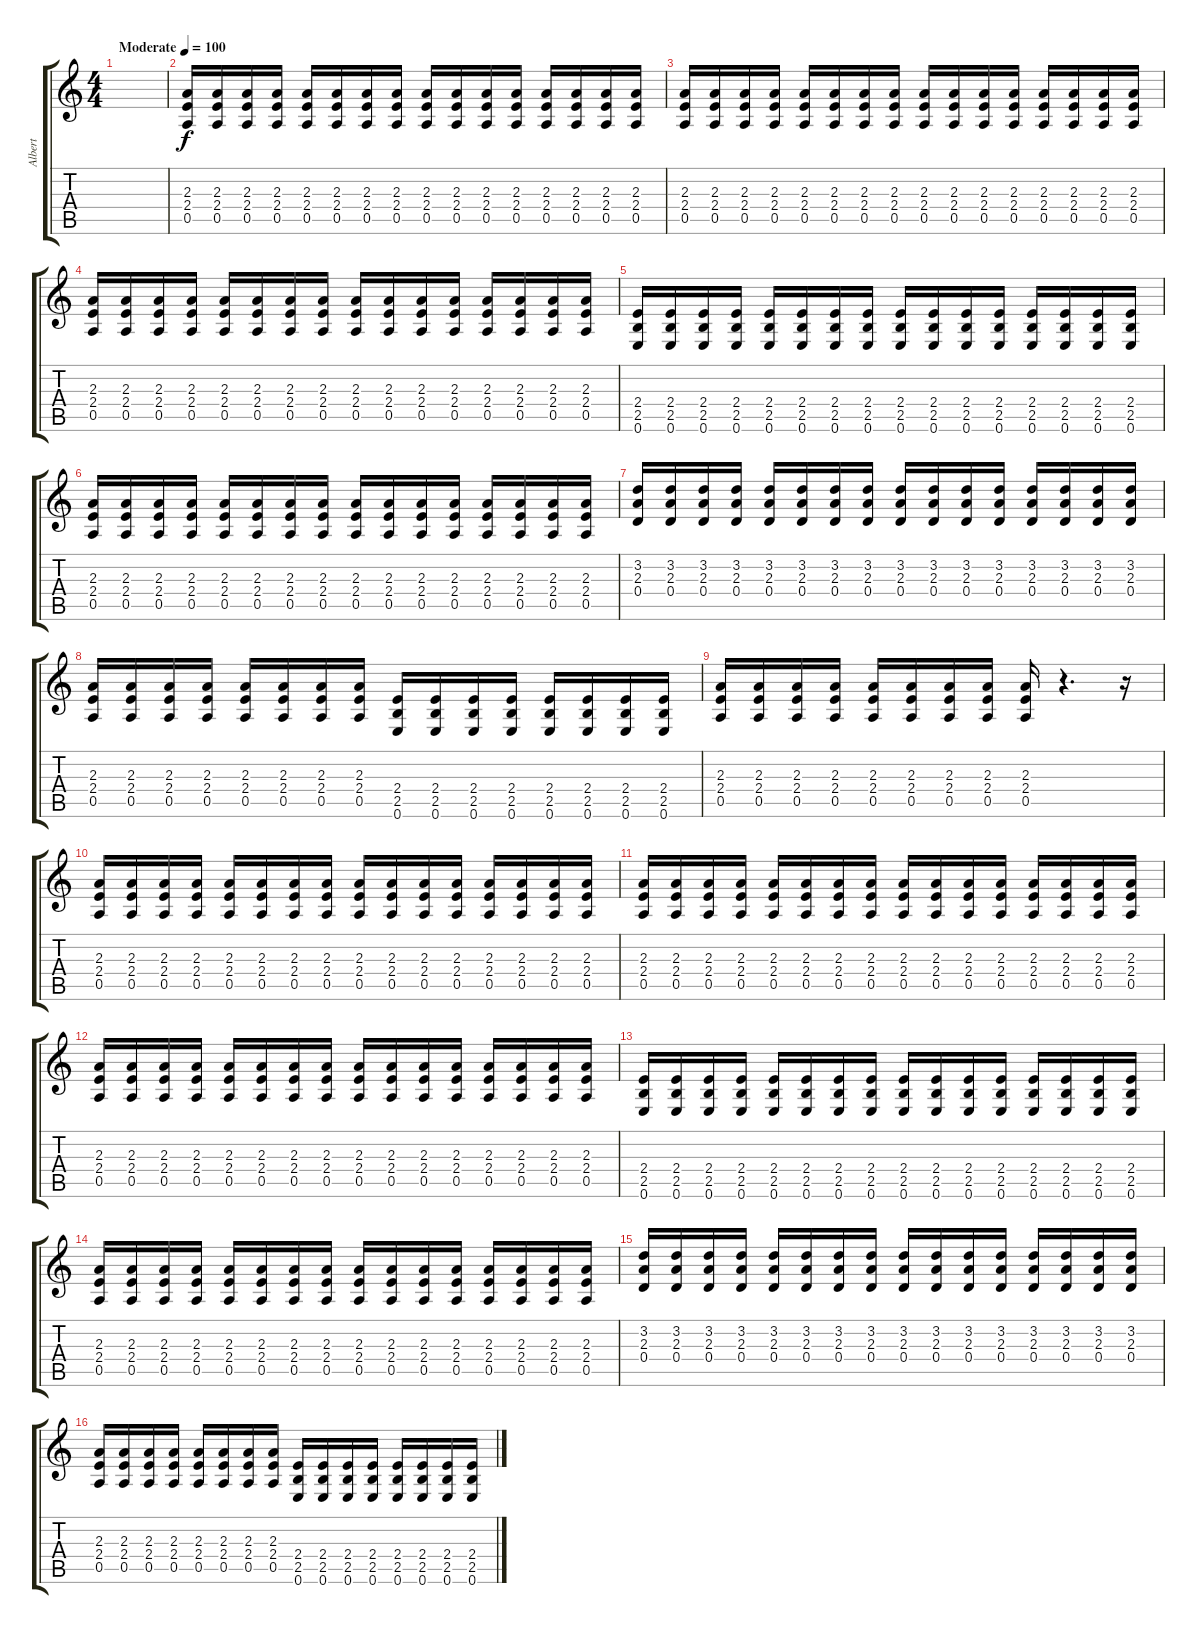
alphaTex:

\track ("Albert" "Albert") {instrument acousticguitarsteel}
\staff {score tabs}
\tuning (E4 B3 G3 D3 A2 E2) {hide}
\ts (4 4)
\tempo (100 "Moderate")
\clef g2
\ks c
|
(2.3 2.4 0.5).16 (2.3 2.4 0.5).16 (2.3 2.4 0.5).16 (2.3 2.4 0.5).16 (2.3 2.4 0.5).16 (2.3 2.4 0.5).16 (2.3 2.4 0.5).16 (2.3 2.4 0.5).16 (2.3 2.4 0.5).16 (2.3 2.4 0.5).16 (2.3 2.4 0.5).16 (2.3 2.4 0.5).16 (2.3 2.4 0.5).16 (2.3 2.4 0.5).16 (2.3 2.4 0.5).16 (2.3 2.4 0.5).16 |
(2.3 2.4 0.5).16 (2.3 2.4 0.5).16 (2.3 2.4 0.5).16 (2.3 2.4 0.5).16 (2.3 2.4 0.5).16 (2.3 2.4 0.5).16 (2.3 2.4 0.5).16 (2.3 2.4 0.5).16 (2.3 2.4 0.5).16 (2.3 2.4 0.5).16 (2.3 2.4 0.5).16 (2.3 2.4 0.5).16 (2.3 2.4 0.5).16 (2.3 2.4 0.5).16 (2.3 2.4 0.5).16 (2.3 2.4 0.5).16 |
(2.3 2.4 0.5).16 (2.3 2.4 0.5).16 (2.3 2.4 0.5).16 (2.3 2.4 0.5).16 (2.3 2.4 0.5).16 (2.3 2.4 0.5).16 (2.3 2.4 0.5).16 (2.3 2.4 0.5).16 (2.3 2.4 0.5).16 (2.3 2.4 0.5).16 (2.3 2.4 0.5).16 (2.3 2.4 0.5).16 (2.3 2.4 0.5).16 (2.3 2.4 0.5).16 (2.3 2.4 0.5).16 (2.3 2.4 0.5).16 |
(2.4 2.5 0.6).16 (2.4 2.5 0.6).16 (2.4 2.5 0.6).16 (2.4 2.5 0.6).16 (2.4 2.5 0.6).16 (2.4 2.5 0.6).16 (2.4 2.5 0.6).16 (2.4 2.5 0.6).16 (2.4 2.5 0.6).16 (2.4 2.5 0.6).16 (2.4 2.5 0.6).16 (2.4 2.5 0.6).16 (2.4 2.5 0.6).16 (2.4 2.5 0.6).16 (2.4 2.5 0.6).16 (2.4 2.5 0.6).16 |
(2.3 2.4 0.5).16 (2.3 2.4 0.5).16 (2.3 2.4 0.5).16 (2.3 2.4 0.5).16 (2.3 2.4 0.5).16 (2.3 2.4 0.5).16 (2.3 2.4 0.5).16 (2.3 2.4 0.5).16 (2.3 2.4 0.5).16 (2.3 2.4 0.5).16 (2.3 2.4 0.5).16 (2.3 2.4 0.5).16 (2.3 2.4 0.5).16 (2.3 2.4 0.5).16 (2.3 2.4 0.5).16 (2.3 2.4 0.5).16 |
(3.2 2.3 0.4).16 (3.2 2.3 0.4).16 (3.2 2.3 0.4).16 (3.2 2.3 0.4).16 (3.2 2.3 0.4).16 (3.2 2.3 0.4).16 (3.2 2.3 0.4).16 (3.2 2.3 0.4).16 (3.2 2.3 0.4).16 (3.2 2.3 0.4).16 (3.2 2.3 0.4).16 (3.2 2.3 0.4).16 (3.2 2.3 0.4).16 (3.2 2.3 0.4).16 (3.2 2.3 0.4).16 (3.2 2.3 0.4).16 |
(2.3 2.4 0.5).16 (2.3 2.4 0.5).16 (2.3 2.4 0.5).16 (2.3 2.4 0.5).16 (2.3 2.4 0.5).16 (2.3 2.4 0.5).16 (2.3 2.4 0.5).16 (2.3 2.4 0.5).16 (2.4 2.5 0.6).16 (2.4 2.5 0.6).16 (2.4 2.5 0.6).16 (2.4 2.5 0.6).16 (2.4 2.5 0.6).16 (2.4 2.5 0.6).16 (2.4 2.5 0.6).16 (2.4 2.5 0.6).16 |
(2.3 2.4 0.5).16 (2.3 2.4 0.5).16 (2.3 2.4 0.5).16 (2.3 2.4 0.5).16 (2.3 2.4 0.5).16 (2.3 2.4 0.5).16 (2.3 2.4 0.5).16 (2.3 2.4 0.5).16 (2.3 2.4 0.5).16 r.4{d} r.16 |
(2.3 2.4 0.5).16 (2.3 2.4 0.5).16 (2.3 2.4 0.5).16 (2.3 2.4 0.5).16 (2.3 2.4 0.5).16 (2.3 2.4 0.5).16 (2.3 2.4 0.5).16 (2.3 2.4 0.5).16 (2.3 2.4 0.5).16 (2.3 2.4 0.5).16 (2.3 2.4 0.5).16 (2.3 2.4 0.5).16 (2.3 2.4 0.5).16 (2.3 2.4 0.5).16 (2.3 2.4 0.5).16 (2.3 2.4 0.5).16 |
(2.3 2.4 0.5).16 (2.3 2.4 0.5).16 (2.3 2.4 0.5).16 (2.3 2.4 0.5).16 (2.3 2.4 0.5).16 (2.3 2.4 0.5).16 (2.3 2.4 0.5).16 (2.3 2.4 0.5).16 (2.3 2.4 0.5).16 (2.3 2.4 0.5).16 (2.3 2.4 0.5).16 (2.3 2.4 0.5).16 (2.3 2.4 0.5).16 (2.3 2.4 0.5).16 (2.3 2.4 0.5).16 (2.3 2.4 0.5).16 |
(2.3 2.4 0.5).16 (2.3 2.4 0.5).16 (2.3 2.4 0.5).16 (2.3 2.4 0.5).16 (2.3 2.4 0.5).16 (2.3 2.4 0.5).16 (2.3 2.4 0.5).16 (2.3 2.4 0.5).16 (2.3 2.4 0.5).16 (2.3 2.4 0.5).16 (2.3 2.4 0.5).16 (2.3 2.4 0.5).16 (2.3 2.4 0.5).16 (2.3 2.4 0.5).16 (2.3 2.4 0.5).16 (2.3 2.4 0.5).16 |
(2.4 2.5 0.6).16 (2.4 2.5 0.6).16 (2.4 2.5 0.6).16 (2.4 2.5 0.6).16 (2.4 2.5 0.6).16 (2.4 2.5 0.6).16 (2.4 2.5 0.6).16 (2.4 2.5 0.6).16 (2.4 2.5 0.6).16 (2.4 2.5 0.6).16 (2.4 2.5 0.6).16 (2.4 2.5 0.6).16 (2.4 2.5 0.6).16 (2.4 2.5 0.6).16 (2.4 2.5 0.6).16 (2.4 2.5 0.6).16 |
(2.3 2.4 0.5).16 (2.3 2.4 0.5).16 (2.3 2.4 0.5).16 (2.3 2.4 0.5).16 (2.3 2.4 0.5).16 (2.3 2.4 0.5).16 (2.3 2.4 0.5).16 (2.3 2.4 0.5).16 (2.3 2.4 0.5).16 (2.3 2.4 0.5).16 (2.3 2.4 0.5).16 (2.3 2.4 0.5).16 (2.3 2.4 0.5).16 (2.3 2.4 0.5).16 (2.3 2.4 0.5).16 (2.3 2.4 0.5).16 |
(3.2 2.3 0.4).16 (3.2 2.3 0.4).16 (3.2 2.3 0.4).16 (3.2 2.3 0.4).16 (3.2 2.3 0.4).16 (3.2 2.3 0.4).16 (3.2 2.3 0.4).16 (3.2 2.3 0.4).16 (3.2 2.3 0.4).16 (3.2 2.3 0.4).16 (3.2 2.3 0.4).16 (3.2 2.3 0.4).16 (3.2 2.3 0.4).16 (3.2 2.3 0.4).16 (3.2 2.3 0.4).16 (3.2 2.3 0.4).16 |
(2.3 2.4 0.5).16 (2.3 2.4 0.5).16 (2.3 2.4 0.5).16 (2.3 2.4 0.5).16 (2.3 2.4 0.5).16 (2.3 2.4 0.5).16 (2.3 2.4 0.5).16 (2.3 2.4 0.5).16 (2.4 2.5 0.6).16 (2.4 2.5 0.6).16 (2.4 2.5 0.6).16 (2.4 2.5 0.6).16 (2.4 2.5 0.6).16 (2.4 2.5 0.6).16 (2.4 2.5 0.6).16 (2.4 2.5 0.6).16
